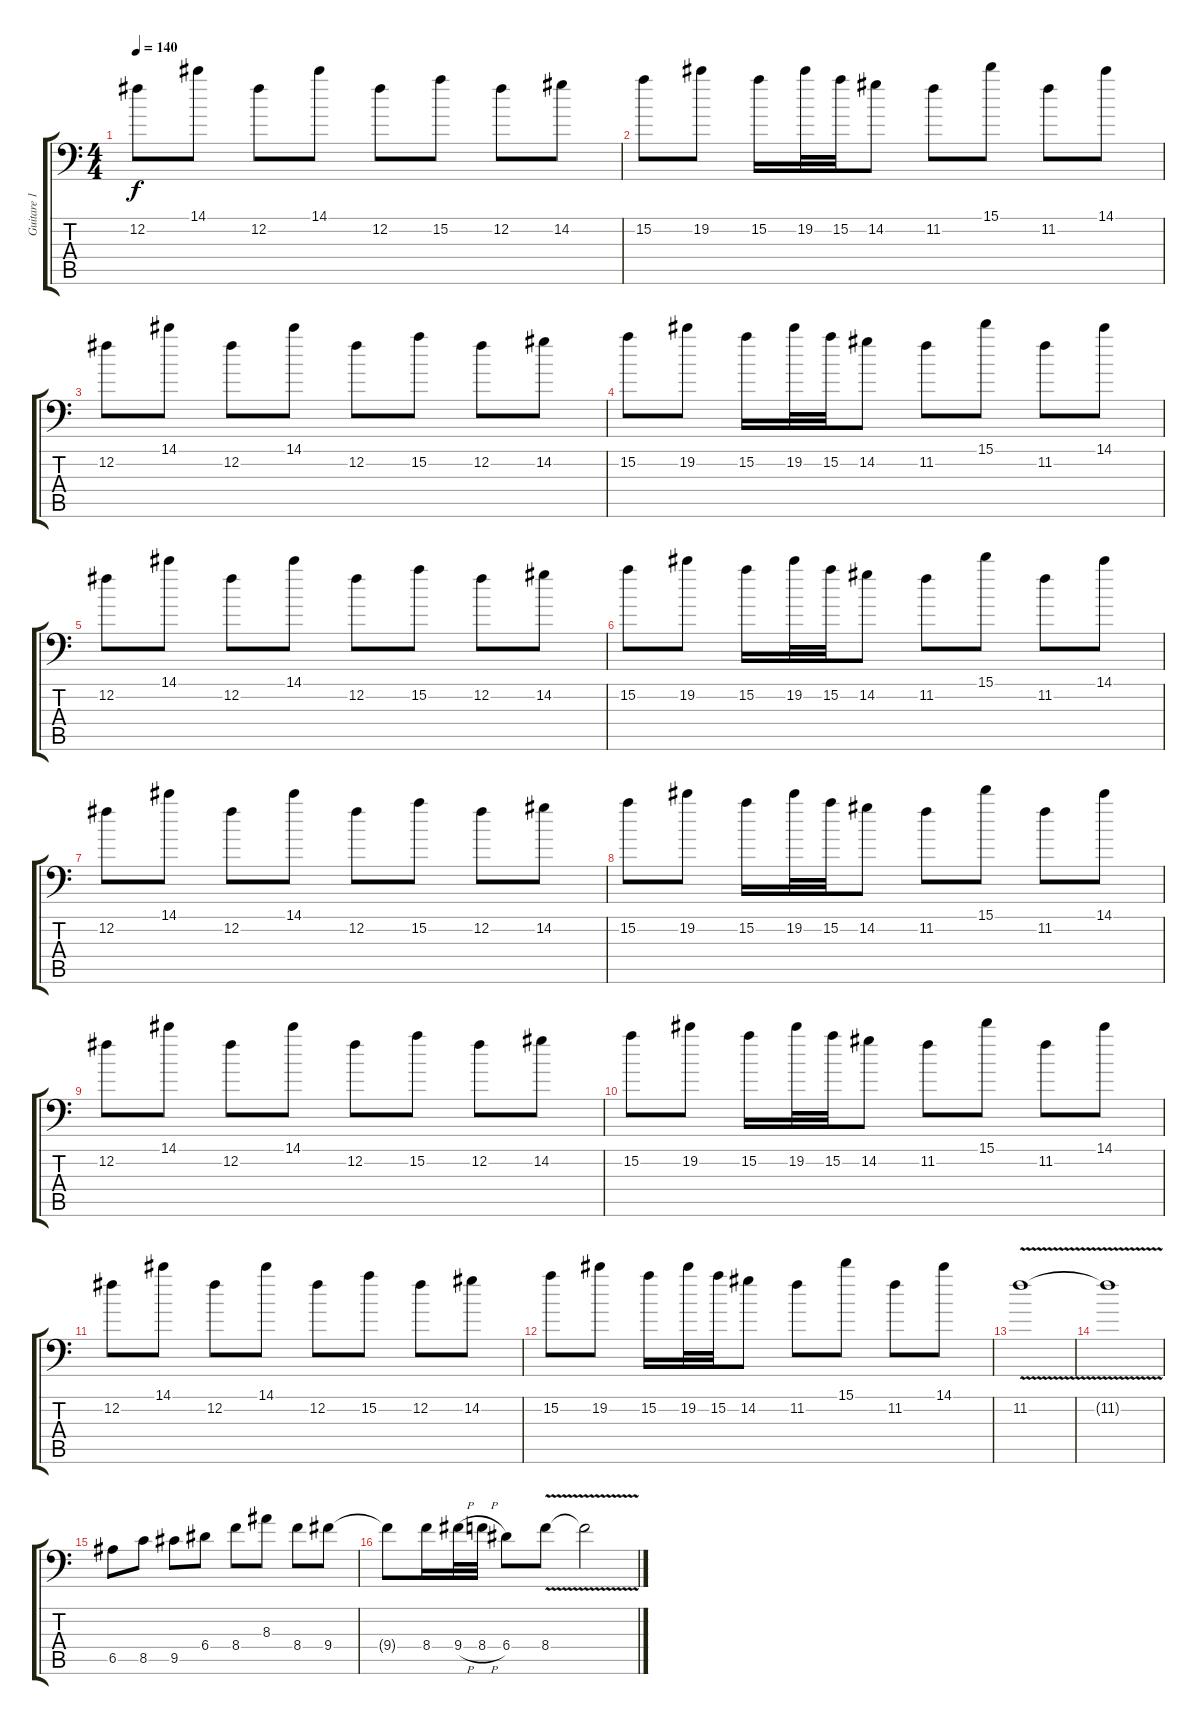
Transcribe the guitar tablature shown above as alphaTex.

\track ("Guitare 1" "Guitare 1") {instrument distortionguitar}
\staff {score tabs}
\tuning (B3 Gb3 D3 A2 E2 A1) {hide}
\ts (4 4)
\tempo 140
\clef f4
\ks c
12.2.8{dy f} 14.1.8 12.2.8 14.1.8 12.2.8 15.2.8 12.2.8 14.2.8 |
15.2.8 19.2.8 15.2.16 19.2.32 15.2.32 14.2.8 11.2.8 15.1.8 11.2.8 14.1.8 |
12.2.8 14.1.8 12.2.8 14.1.8 12.2.8 15.2.8 12.2.8 14.2.8 |
15.2.8 19.2.8 15.2.16 19.2.32 15.2.32 14.2.8 11.2.8 15.1.8 11.2.8 14.1.8 |
12.2.8 14.1.8 12.2.8 14.1.8 12.2.8 15.2.8 12.2.8 14.2.8 |
15.2.8 19.2.8 15.2.16 19.2.32 15.2.32 14.2.8 11.2.8 15.1.8 11.2.8 14.1.8 |
12.2.8 14.1.8 12.2.8 14.1.8 12.2.8 15.2.8 12.2.8 14.2.8 |
15.2.8 19.2.8 15.2.16 19.2.32 15.2.32 14.2.8 11.2.8 15.1.8 11.2.8 14.1.8 |
12.2.8 14.1.8 12.2.8 14.1.8 12.2.8 15.2.8 12.2.8 14.2.8 |
15.2.8 19.2.8 15.2.16 19.2.32 15.2.32 14.2.8 11.2.8 15.1.8 11.2.8 14.1.8 |
12.2.8 14.1.8 12.2.8 14.1.8 12.2.8 15.2.8 12.2.8 14.2.8 |
15.2.8 19.2.8 15.2.16 19.2.32 15.2.32 14.2.8 11.2.8 15.1.8 11.2.8 14.1.8 |
11.2{v}.1 |
11.2{t}.1 |
6.5.8 8.5.8 9.5.8 6.4.8 8.4.8 8.3.8 8.4.8 9.4.8 |
9.4{t}.8 8.4.16 9.4{h}.32 8.4{h}.32 6.4.8 8.4{v}.8 8.4{t}.2
